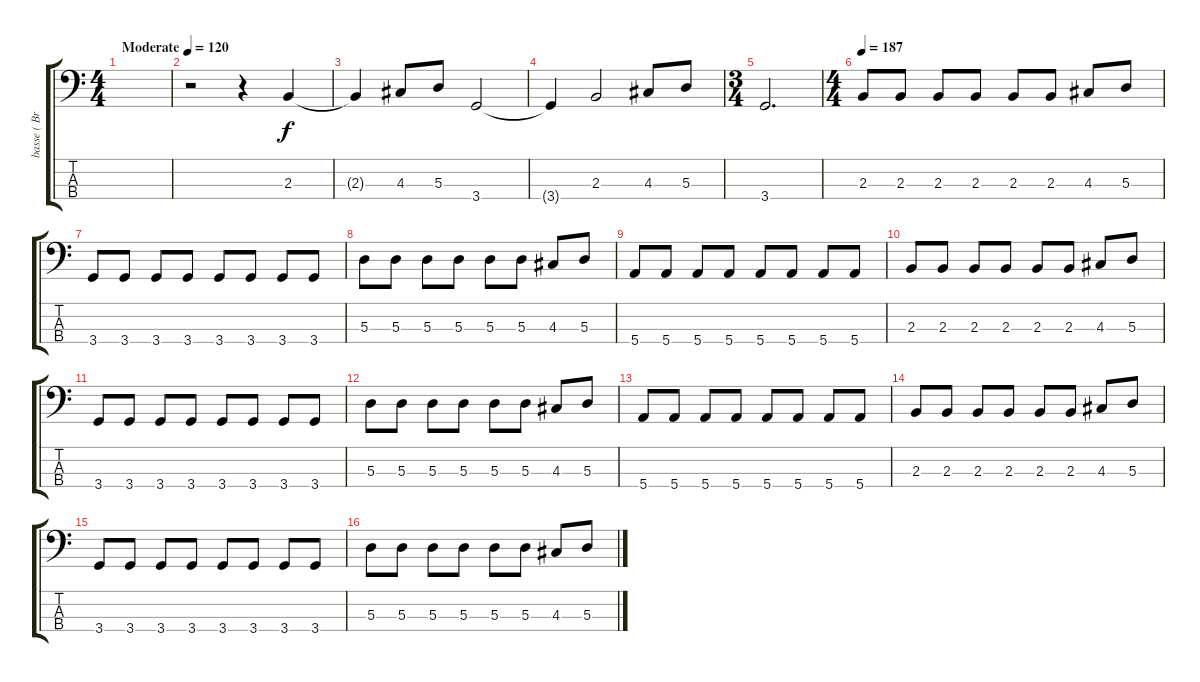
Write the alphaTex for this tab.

\track ("basse ( Brett ) " "basse ( Br") {instrument electricbasspick}
\staff {score tabs}
\tuning (G2 D2 A1 E1) {hide}
\ts (4 4)
\tempo (120 "Moderate")
\clef f4
\ks c
|
r.2 r.4 2.3.4 |
2.3{t}.4 4.3.8 5.3.8 3.4.2 |
3.4{t}.4 2.3.2 4.3.8 5.3.8 |
\ts (3 4)
3.4.2{d} |
\ts (4 4)
\tempo 187
2.3.8 2.3.8 2.3.8 2.3.8 2.3.8 2.3.8 4.3.8 5.3.8 |
3.4.8 3.4.8 3.4.8 3.4.8 3.4.8 3.4.8 3.4.8 3.4.8 |
5.3.8 5.3.8 5.3.8 5.3.8 5.3.8 5.3.8 4.3.8 5.3.8 |
5.4.8 5.4.8 5.4.8 5.4.8 5.4.8 5.4.8 5.4.8 5.4.8 |
2.3.8 2.3.8 2.3.8 2.3.8 2.3.8 2.3.8 4.3.8 5.3.8 |
3.4.8 3.4.8 3.4.8 3.4.8 3.4.8 3.4.8 3.4.8 3.4.8 |
5.3.8 5.3.8 5.3.8 5.3.8 5.3.8 5.3.8 4.3.8 5.3.8 |
5.4.8 5.4.8 5.4.8 5.4.8 5.4.8 5.4.8 5.4.8 5.4.8 |
2.3.8 2.3.8 2.3.8 2.3.8 2.3.8 2.3.8 4.3.8 5.3.8 |
3.4.8 3.4.8 3.4.8 3.4.8 3.4.8 3.4.8 3.4.8 3.4.8 |
5.3.8 5.3.8 5.3.8 5.3.8 5.3.8 5.3.8 4.3.8 5.3.8
